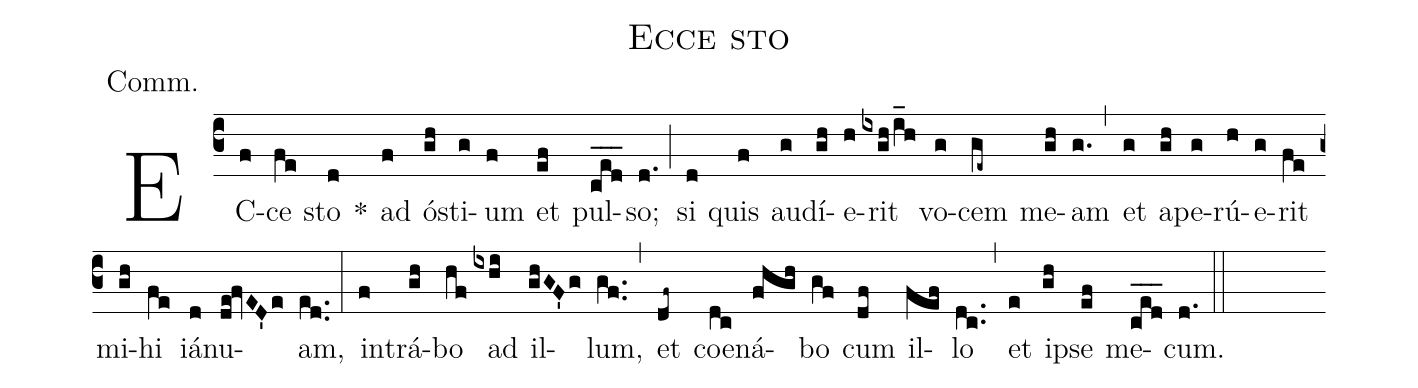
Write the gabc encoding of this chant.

name:Ecce sto;
annotation:Comm.;
mode:1;
office-part:Communion;
%%
()
EC(f)ce(fe) sto(d) *()
ad(f) ó(gh)sti(g)um(f) et(ef) pul(ced___)so;(d.) (;)
si(d) quis(f) au(g)dí(gh)e(h)rit(ixgh/i_h) vo(g)cem(ge~) me(gh)am(g.) (,)
et(g) a(gh)pe(g)rú(h)e(g)rit(fe) mi(gh)hi(fe) iá(d)nu(de!fvED'e)am,(ed..) (:)
in(f)trá(gh)bo(hf) ad(ixhi) il(ghGF'g)lum,(gf..) (,)
et(df~) coe(dc)ná(fhgh)bo(gf) cum(df) il(fef)lo(dc..) (,)
et(e) ip(gh)se(ef) me(ced___)cum.(d.) (::)
